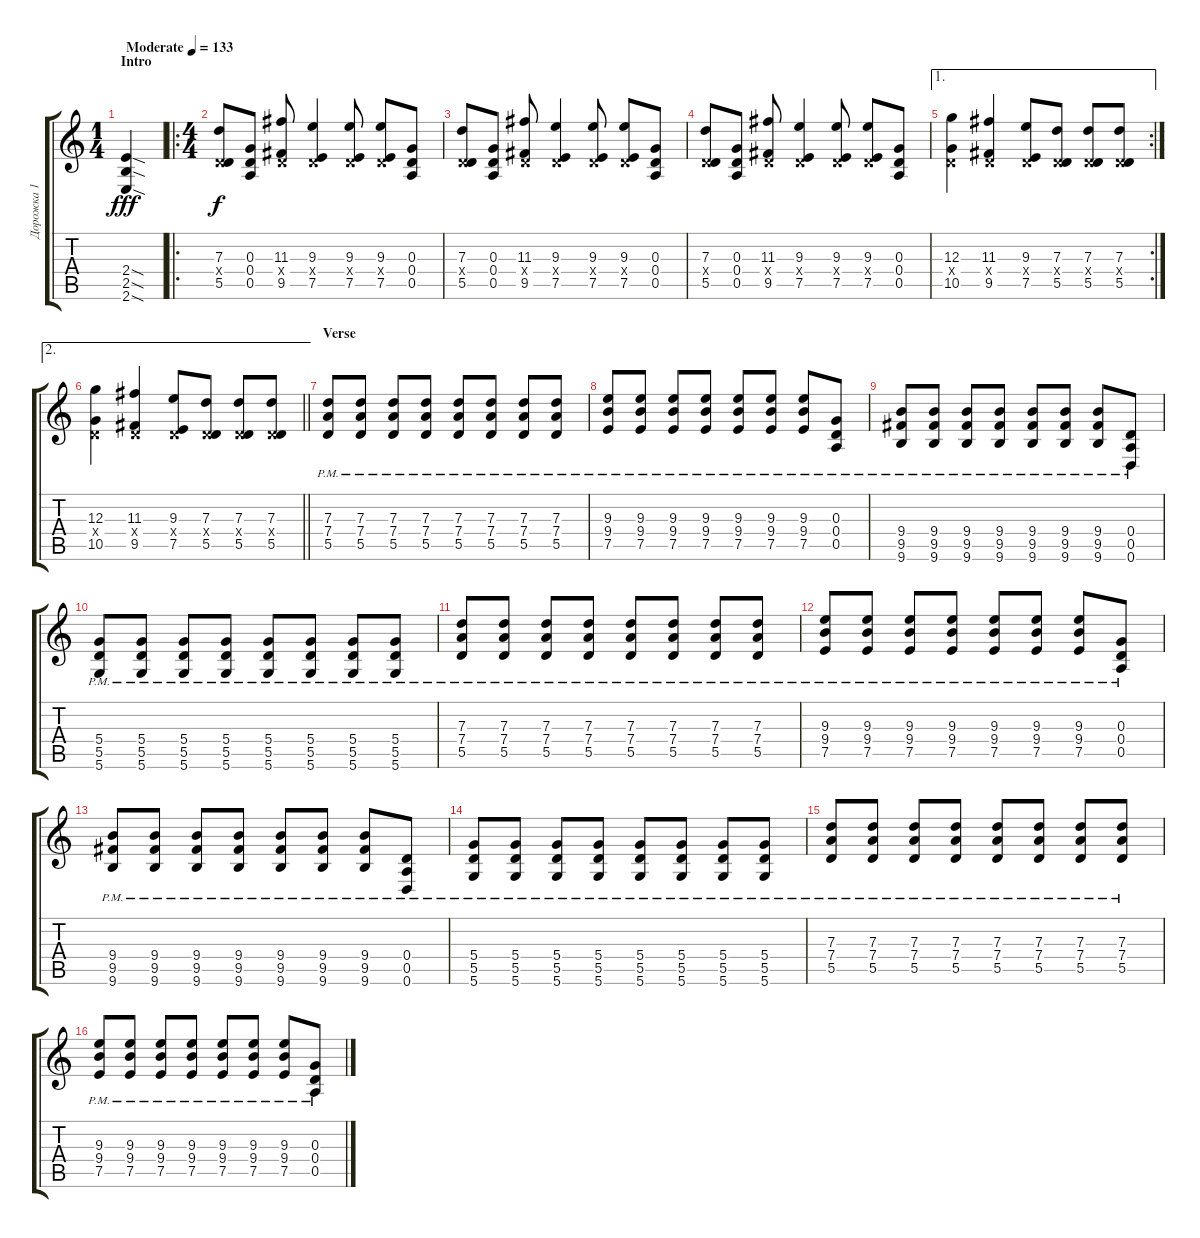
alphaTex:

\track ("Дорожка 1" "Дорожка 1") {instrument distortionguitar}
\staff {score tabs}
\tuning (E4 B3 G3 D3 A2 D2) {hide}
\ts (1 4)
\section ("" "Intro")
\tempo (133 "Moderate")
\clef g2
\ks c
(2.4{sod} 2.5{sod} 2.6{sod}).4{dy fff instrument distortionguitar} |
\ro
\ts (4 4)
(7.3 0.4{x} 5.5).8{dy f} (0.3 0.4 0.5).8 (11.3 0.4{x} 9.5).8 (9.3 0.4{x} 7.5).4 (9.3 0.4{x} 7.5).8 (9.3 0.4{x} 7.5).8 (0.3 0.4 0.5).8 |
(7.3 0.4{x} 5.5).8 (0.3 0.4 0.5).8 (11.3 0.4{x} 9.5).8 (9.3 0.4{x} 7.5).4 (9.3 0.4{x} 7.5).8 (9.3 0.4{x} 7.5).8 (0.3 0.4 0.5).8 |
(7.3 0.4{x} 5.5).8 (0.3 0.4 0.5).8 (11.3 0.4{x} 9.5).8 (9.3 0.4{x} 7.5).4 (9.3 0.4{x} 7.5).8 (9.3 0.4{x} 7.5).8 (0.3 0.4 0.5).8 |
\ae 1
\rc 2
(12.3 0.4{x} 10.5).4 (11.3 0.4{x} 9.5).4 (9.3 0.4{x} 7.5).8 (7.3 0.4{x} 5.5).8 (7.3 0.4{x} 5.5).8 (7.3 0.4{x} 5.5).8 |
\ae 2
\barLineRight lightlight
(12.3 0.4{x} 10.5).4 (11.3 0.4{x} 9.5).4 (9.3 0.4{x} 7.5).8 (7.3 0.4{x} 5.5).8 (7.3 0.4{x} 5.5).8 (7.3 0.4{x} 5.5).8 |
\section ("" "Verse")
(7.3{pm} 7.4{pm} 5.5{pm}).8 (7.3{pm} 7.4{pm} 5.5{pm}).8 (7.3{pm} 7.4{pm} 5.5{pm}).8 (7.3{pm} 7.4{pm} 5.5{pm}).8 (7.3{pm} 7.4{pm} 5.5{pm}).8 (7.3{pm} 7.4{pm} 5.5{pm}).8 (7.3{pm} 7.4{pm} 5.5{pm}).8 (7.3{pm} 7.4{pm} 5.5{pm}).8 |
(9.3{pm} 9.4{pm} 7.5{pm}).8 (9.3{pm} 9.4{pm} 7.5{pm}).8 (9.3{pm} 9.4{pm} 7.5{pm}).8 (9.3{pm} 9.4{pm} 7.5{pm}).8 (9.3{pm} 9.4{pm} 7.5{pm}).8 (9.3{pm} 9.4{pm} 7.5{pm}).8 (9.3{pm} 9.4{pm} 7.5{pm}).8 (0.3{pm} 0.4{pm} 0.5{pm}).8 |
(9.4{pm} 9.5{pm} 9.6{pm}).8 (9.4{pm} 9.5{pm} 9.6{pm}).8 (9.4{pm} 9.5{pm} 9.6{pm}).8 (9.4{pm} 9.5{pm} 9.6{pm}).8 (9.4{pm} 9.5{pm} 9.6{pm}).8 (9.4{pm} 9.5{pm} 9.6{pm}).8 (9.4{pm} 9.5{pm} 9.6{pm}).8 (0.4{pm} 0.5{pm} 0.6{pm}).8 |
(5.4{pm} 5.5{pm} 5.6{pm}).8 (5.4{pm} 5.5{pm} 5.6{pm}).8 (5.4{pm} 5.5{pm} 5.6{pm}).8 (5.4{pm} 5.5{pm} 5.6{pm}).8 (5.4{pm} 5.5{pm} 5.6{pm}).8 (5.4{pm} 5.5{pm} 5.6{pm}).8 (5.4{pm} 5.5{pm} 5.6{pm}).8 (5.4{pm} 5.5{pm} 5.6{pm}).8 |
(7.3{pm} 7.4{pm} 5.5{pm}).8 (7.3{pm} 7.4{pm} 5.5{pm}).8 (7.3{pm} 7.4{pm} 5.5{pm}).8 (7.3{pm} 7.4{pm} 5.5{pm}).8 (7.3{pm} 7.4{pm} 5.5{pm}).8 (7.3{pm} 7.4{pm} 5.5{pm}).8 (7.3{pm} 7.4{pm} 5.5{pm}).8 (7.3{pm} 7.4{pm} 5.5{pm}).8 |
(9.3{pm} 9.4{pm} 7.5{pm}).8 (9.3{pm} 9.4{pm} 7.5{pm}).8 (9.3{pm} 9.4{pm} 7.5{pm}).8 (9.3{pm} 9.4{pm} 7.5{pm}).8 (9.3{pm} 9.4{pm} 7.5{pm}).8 (9.3{pm} 9.4{pm} 7.5{pm}).8 (9.3{pm} 9.4{pm} 7.5{pm}).8 (0.3{pm} 0.4{pm} 0.5{pm}).8 |
(9.4{pm} 9.5{pm} 9.6{pm}).8 (9.4{pm} 9.5{pm} 9.6{pm}).8 (9.4{pm} 9.5{pm} 9.6{pm}).8 (9.4{pm} 9.5{pm} 9.6{pm}).8 (9.4{pm} 9.5{pm} 9.6{pm}).8 (9.4{pm} 9.5{pm} 9.6{pm}).8 (9.4{pm} 9.5{pm} 9.6{pm}).8 (0.4{pm} 0.5{pm} 0.6{pm}).8 |
(5.4{pm} 5.5{pm} 5.6{pm}).8 (5.4{pm} 5.5{pm} 5.6{pm}).8 (5.4{pm} 5.5{pm} 5.6{pm}).8 (5.4{pm} 5.5{pm} 5.6{pm}).8 (5.4{pm} 5.5{pm} 5.6{pm}).8 (5.4{pm} 5.5{pm} 5.6{pm}).8 (5.4{pm} 5.5{pm} 5.6{pm}).8 (5.4{pm} 5.5{pm} 5.6{pm}).8 |
(7.3{pm} 7.4{pm} 5.5{pm}).8 (7.3{pm} 7.4{pm} 5.5{pm}).8 (7.3{pm} 7.4{pm} 5.5{pm}).8 (7.3{pm} 7.4{pm} 5.5{pm}).8 (7.3{pm} 7.4{pm} 5.5{pm}).8 (7.3{pm} 7.4{pm} 5.5{pm}).8 (7.3{pm} 7.4{pm} 5.5{pm}).8 (7.3{pm} 7.4{pm} 5.5{pm}).8 |
(9.3{pm} 9.4{pm} 7.5{pm}).8 (9.3{pm} 9.4{pm} 7.5{pm}).8 (9.3{pm} 9.4{pm} 7.5{pm}).8 (9.3{pm} 9.4{pm} 7.5{pm}).8 (9.3{pm} 9.4{pm} 7.5{pm}).8 (9.3{pm} 9.4{pm} 7.5{pm}).8 (9.3{pm} 9.4{pm} 7.5{pm}).8 (0.3{pm} 0.4{pm} 0.5{pm}).8
